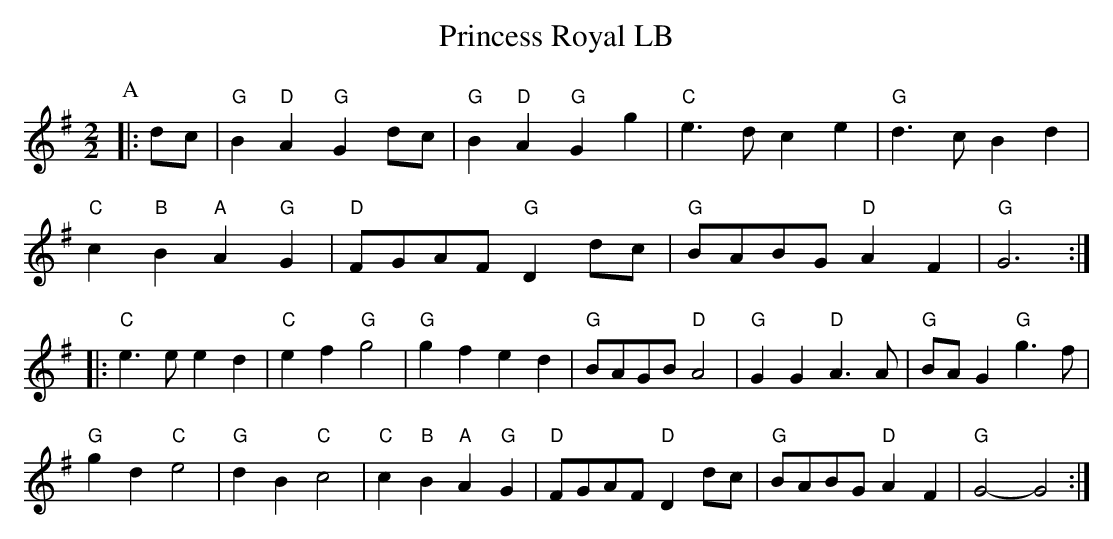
X:1
T:Princess Royal LB
M:2/2
L:1/8
K:G
P:A
|:dc|"G"B2 "D"A2 "G"G2 dc|"G"B2 "D"A2 "G"G2g2|"C"e3 d c2e2|"G"d3c B2d2|
"C"c2"B"B2 "A"A2"G"G2|"D"FGAF "G"D2dc|"G"BABG "D"A2F2|"G"G6:|
|:"C"e3e e2d2|"C"e2f2 "G"g4|"G"g2f2 e2d2|"G"BAGB "D"A4|"G"G2G2 "D"A3A|"G"BAG2 "G"g3f|
"G"g2d2 "C"e4|"G"d2B2 "C"c4|"C"c2"B"B2 "A"A2"G"G2|"D"FGAF "D"D2dc|"G"BABG "D"A2F2|"G"G4- G4:|
